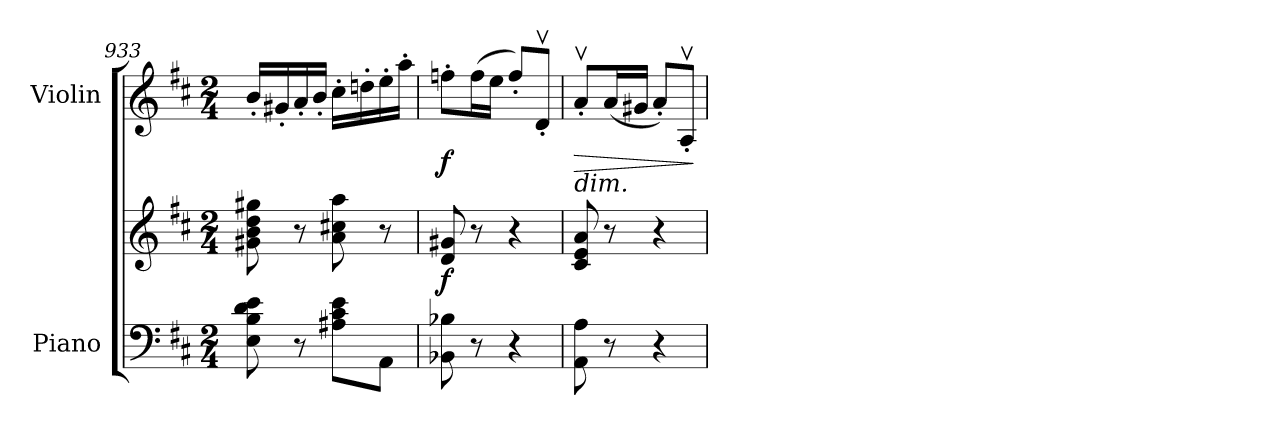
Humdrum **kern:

**kern	**kern	**dynam	**kern	**dynam
*part2	*part2	*part2	*part1	*part1
*staff3	*staff2	*staff2/3	*staff1	*staff1
*I"Piano	*	*	*I"Violin	*
*I'Pno.	*	*	*I'Vln.	*
*clefF4	*clefG2	*	*clefG2	*
*k[f#c#]	*k[f#c#]	*	*k[f#c#]	*
*M2/4	*M2/4	*	*M2/4	*
=933	=933	=933	=933	=933
8E\ 8B\ 8d\ 8e\	8g#X\ 8b\ 8dd\ 8gg#X\	.	16b'/LL	.
.	.	.	16g#X'/	.
8r	8r	.	16a'/	.
.	.	.	16b'/JJ	.
8A#X\ 8c#\ 8e\L	8a\ 8cc#X\ 8aa\	.	16cc#'\LL	.
.	.	.	16ddn'\	.
8AA\J	8r	.	16ee'\	.
.	.	.	16aa'\JJ	.
=934	=934	=934	=934	=934
!	!	!LO:DY:b	!	!LO:DY:b
8BB-X\ 8B-X\	8d/ 8g#X/	f	8ffn'\L	f
8r	8r	.	(16ff\L	.
.	.	.	16ee\JJ	.
4r	4r	.	8ff'/L)	.
.	.	.	8dv'/J	.
!!LO:LB:g=z
=935	=935	=935	=935	=935
!	!LO:TX:a:i:t=dim.	!	!	!
!	!	!	!	!LO:HP:b
8AA\ 8A\	8c#/ 8e/ 8a/	.	8av'/L	>
8r	8r	.	(16a/L	.
.	.	.	16g#X/JJ	.
4r	4r	.	8a'/L)	.
.	.	.	8Av'/J	.
.	.	.	.	]
=	=	=	=	=
*-	*-	*-	*-	*-
